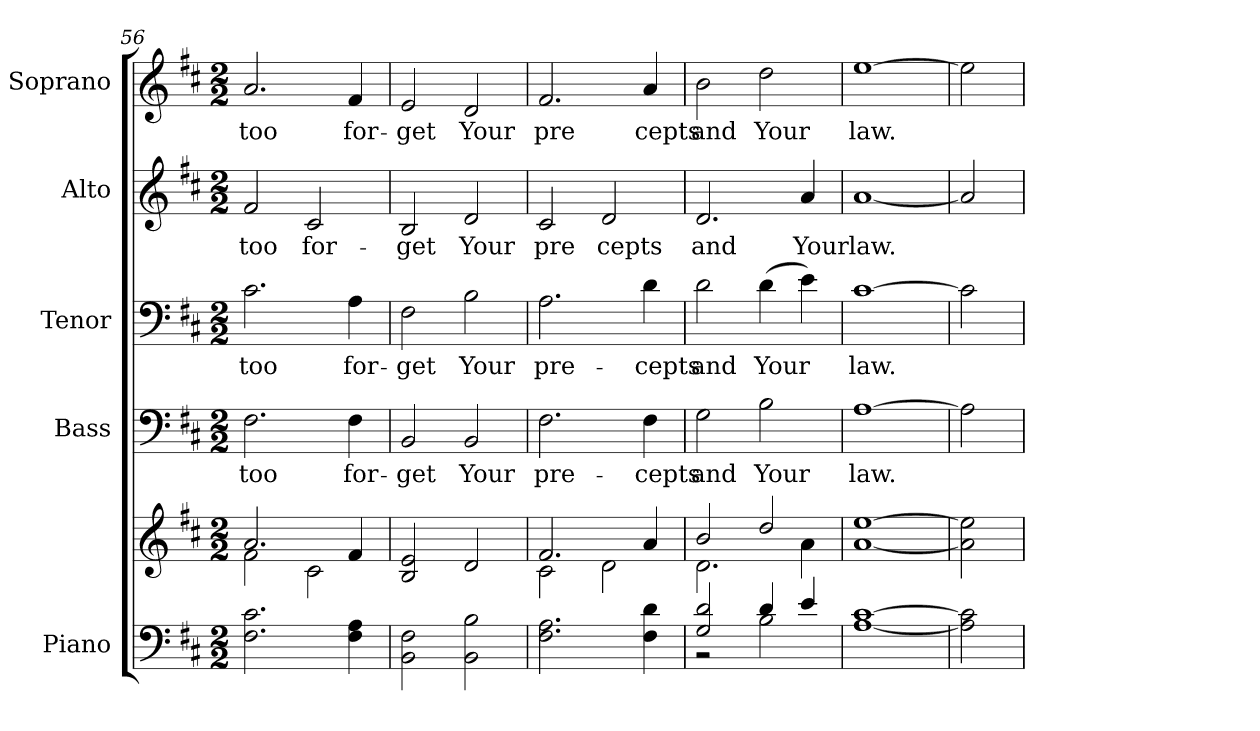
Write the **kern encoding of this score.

**kern	**kern	**kern	**text	**kern	**text	**kern	**text	**kern	**text
*part5	*part5	*part4	*part4	*part3	*part3	*part2	*part2	*part1	*part1
*staff6	*staff5	*staff4	*staff4	*staff3	*staff3	*staff2	*staff2	*staff1	*staff1
*I"Piano	*	*I"Bass	*	*I"Tenor	*	*I"Alto	*	*I"Soprano	*
*I'Pno.	*	*I'B.	*	*I'T.	*	*I'A.	*	*I'S.	*
*clefF4	*clefG2	*clefF4	*	*clefF4	*	*clefG2	*	*clefG2	*
*k[f#c#]	*k[f#c#]	*k[f#c#]	*	*k[f#c#]	*	*k[f#c#]	*	*k[f#c#]	*
*D:	*D:	*D:	*	*D:	*	*D:	*	*D:	*
*M2/2	*M2/2	*M2/2	*	*M2/2	*	*M2/2	*	*M2/2	*
=56	=56	=56	=56	=56	=56	=56	=56	=56	=56
*	*^	*	*	*	*	*	*	*	*
!	!	!	!	!LO:LY:b:color=#000000	!	!	!	!	!	!
!	!	!	!	!	!	!LO:LY:b:color=#000000	!	!	!	!
!	!	!	!	!	!	!	!	!LO:LY:b:color=#000000	!	!
!	!	!	!	!	!	!	!	!	!	!LO:LY:b:color=#000000
2.F#i\ 2.c#i	2.ai/	2f#i\	2.F#i\	too	2.c#i\	too	2f#i/	too	2.ai/	too
!	!	!	!	!	!	!	!	!LO:LY:b:color=#000000	!	!
.	.	2c#i\	.	.	.	.	2c#i/	for-	.	.
!	!	!	!	!LO:LY:b:color=#000000	!	!	!	!	!	!
!	!	!	!	!	!	!LO:LY:b:color=#000000	!	!	!	!
!	!	!	!	!	!	!	!	!	!	!LO:LY:b:color=#000000
4F#i\ 4Ai	4f#i/	.	4F#i\	for-	4Ai\	for-	.	.	4f#i/	for-
*	*v	*v	*	*	*	*	*	*	*	*
=57	=57	=57	=57	=57	=57	=57	=57	=57	=57
!	!	!	!LO:LY:b:color=#000000	!	!	!	!	!	!
!	!	!	!	!	!LO:LY:b:color=#000000	!	!	!	!
!	!	!	!	!	!	!	!LO:LY:b:color=#000000	!	!
!	!	!	!	!	!	!	!	!	!LO:LY:b:color=#000000
2BBi\ 2F#i	2Bi/ 2ei	2BBi/	-get	2F#i\	-get	2Bi/	-get	2ei/	-get
!	!	!	!LO:LY:b:color=#000000	!	!	!	!	!	!
!	!	!	!	!	!LO:LY:b:color=#000000	!	!	!	!
!	!	!	!	!	!	!	!LO:LY:b:color=#000000	!	!
!	!	!	!	!	!	!	!	!	!LO:LY:b:color=#000000
2BBi\ 2Bi	2di/	2BBi/	Your	2Bi\	Your	2di/	Your	2di/	Your
=58	=58	=58	=58	=58	=58	=58	=58	=58	=58
*	*^	*	*	*	*	*	*	*	*
!	!	!	!	!LO:LY:b:color=#000000	!	!	!	!	!	!
!	!	!	!	!	!	!LO:LY:b:color=#000000	!	!	!	!
!	!	!	!	!	!	!	!	!LO:LY:b:color=#000000	!	!
!	!	!	!	!	!	!	!	!	!	!LO:LY:b:color=#000000
2.F#i\ 2.Ai	2.f#i/	2c#i\	2.F#i\	pre-	2.Ai\	pre-	2c#i/	pre	2.f#i/	pre
!	!	!	!	!	!	!	!	!LO:LY:b:color=#000000	!	!
.	.	2di\	.	.	.	.	2di/	cepts	.	.
!	!	!	!	!LO:LY:b:color=#000000	!	!	!	!	!	!
!	!	!	!	!	!	!LO:LY:b:color=#000000	!	!	!	!
!	!	!	!	!	!	!	!	!	!	!LO:LY:b:color=#000000
4F#i\ 4di	4ai/	.	4F#i\	-cepts	4di\	-cepts	.	.	4ai/	cepts
!!LO:PB:g=z
=59	=59	=59	=59	=59	=59	=59	=59	=59	=59	=59
*^	*	*	*	*	*	*	*	*	*	*
!	!	!	!	!	!LO:LY:b:color=#000000	!	!	!	!	!	!
!	!	!	!	!	!	!	!LO:LY:b:color=#000000	!	!	!	!
!	!	!	!	!	!	!	!	!	!LO:LY:b:color=#000000	!	!
!	!	!	!	!	!	!	!	!	!	!	!LO:LY:b:color=#000000
2Gi/ 2di	2r	2bi/	2.di\	2Gi\	and	2di\	and	2.di/	and	2bi\	and
!	!	!	!	!	!LO:LY:b:color=#000000	!	!	!	!	!	!
!	!	!	!	!	!	!	!LO:LY:b:color=#000000	!	!	!	!
!	!	!	!	!	!	!	!	!	!	!	!LO:LY:b:color=#000000
4di/	2Bi\	2ddi/	.	2Bi\	Your	(4di\	Your	.	.	2ddi\	Your
!	!	!	!	!	!	!	!	!	!LO:LY:b:color=#000000	!	!
4ei/	.	.	4ai\	.	.	4ei\)	.	4ai/	Your	.	.
*v	*v	*	*	*	*	*	*	*	*	*	*
*	*v	*v	*	*	*	*	*	*	*	*
=60	=60	=60	=60	=60	=60	=60	=60	=60	=60
*	*^	*	*	*	*	*	*	*	*
!	!	!	!	!LO:LY:b:color=#000000	!	!	!	!	!	!
*	*v	*v	*	*	*	*	*	*	*	*
*	*^	*	*	*	*	*	*	*	*
!	!	!	!	!	!	!LO:LY:b:color=#000000	!	!	!	!
*	*v	*v	*	*	*	*	*	*	*	*
*	*^	*	*	*	*	*	*	*	*
!	!	!	!	!	!	!	!	!LO:LY:b:color=#000000	!	!
*	*v	*v	*	*	*	*	*	*	*	*
*	*^	*	*	*	*	*	*	*	*
!	!	!	!	!	!	!	!	!	!	!LO:LY:b:color=#000000
*	*v	*v	*	*	*	*	*	*	*	*
[1Ai [1c#i	[1ai [1eei	[1Ai	law.	[1c#i	law.	[1ai	law.	[1eei	law.
=61	=61	=61	=61	=61	=61	=61	=61	=61	=61
2Ai] 2c#i]	2ai] 2eei]	2Ai]	.	2c#i]	.	2ai]	.	2eei]	.
=	=	=	=	=	=	=	=	=	=
*-	*-	*-	*-	*-	*-	*-	*-	*-	*-
